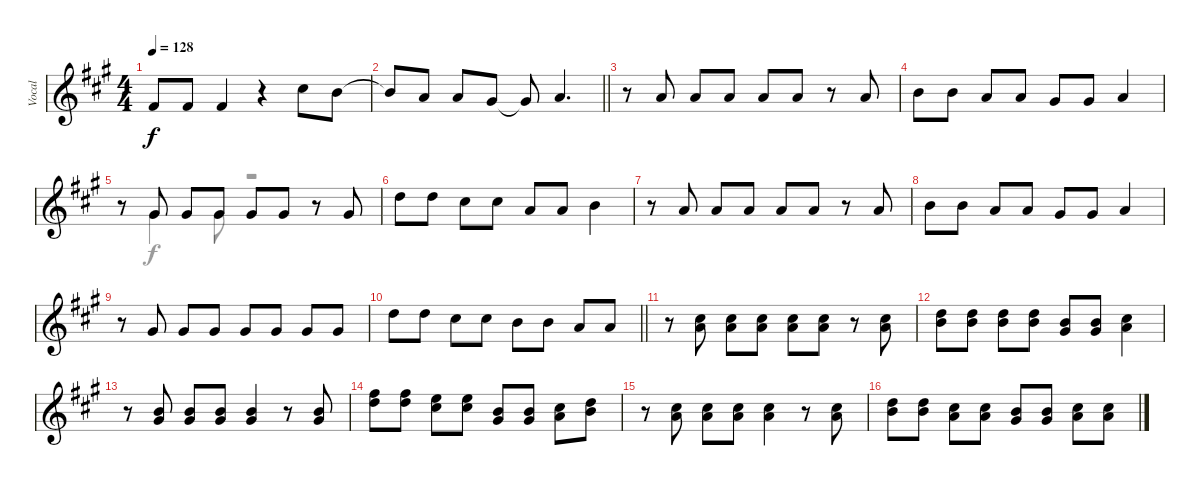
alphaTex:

\track ("Vocal" "Vocal") {instrument synthvoice}
\staff {score}
\tuning (E5 B4 G4 D4 A3 E3 B2) {hide}
\voice
\ts (4 4)
\tempo 128
\clef g2
\ks a
4.4.8{dy f} 4.4.8 4.4.4 r.4 2.2.8 0.2.8 |
\barLineRight lightlight
0.2{t}.8 2.3.8 2.3.8 1.3.8 1.3{t}.8 2.3.4{d} |
r.8 2.3.8 2.3.8 2.3.8 2.3.8 2.3.8 r.8 2.3.8 |
0.2.8 0.2.8 2.3.8 2.3.8 1.3.8 1.3.8 2.3.4 |
r.8 1.3.8 1.3.8 1.3.8 1.3.8 1.3.8 r.8 1.3.8 |
3.2.8 3.2.8 2.2.8 2.2.8 2.3.8 2.3.8 0.2.4 |
r.8 2.3.8 2.3.8 2.3.8 2.3.8 2.3.8 r.8 2.3.8 |
0.2.8 0.2.8 2.3.8 2.3.8 1.3.8 1.3.8 2.3.4 |
r.8 1.3.8 1.3.8 1.3.8 1.3.8 1.3.8 1.3.8 1.3.8 |
\barLineRight lightlight
3.2.8 3.2.8 2.2.8 2.2.8 0.2.8 0.2.8 2.3.8 2.3.8 |
r.8 (2.2 2.3).8 (2.2 2.3).8 (2.2 2.3).8 (2.2 2.3).8 (2.2 2.3).8 r.8 (2.2 2.3).8 |
(3.2 4.3).8 (3.2 4.3).8 (3.2 4.3).8 (3.2 4.3).8 (0.2 1.3).8 (0.2 1.3).8 (2.2 2.3).4 |
r.8 (0.2 1.3).8 (0.2 1.3).8 (0.2 1.3).8 (0.2 1.3).4 r.8 (0.2 1.3).8 |
(2.1 3.2).8 (2.1 3.2).8 (0.1 2.2).8 (0.1 2.2).8 (0.2 1.3).8 (0.2 1.3).8 (2.2 2.3).8 (3.2 4.3).8 |
r.8 (2.2 2.3).8 (2.2 2.3).8 (2.2 2.3).8 (2.2 2.3).4 r.8 (2.2 2.3).8 |
(3.2 4.3).8 (3.2 4.3).8 (2.2 2.3).8 (2.2 2.3).8 (0.2 1.3).8 (0.2 1.3).8 (2.2 2.3).8 (2.2 2.3).8
\voice
\clef g2
\ottava regular
\simile none
\ks a
|
\barLineRight lightlight
|
|
|
r.8 1.3.4 1.3.8 r.2 |
|
|
|
|
\barLineRight lightlight
|
|
|
|
|
|
